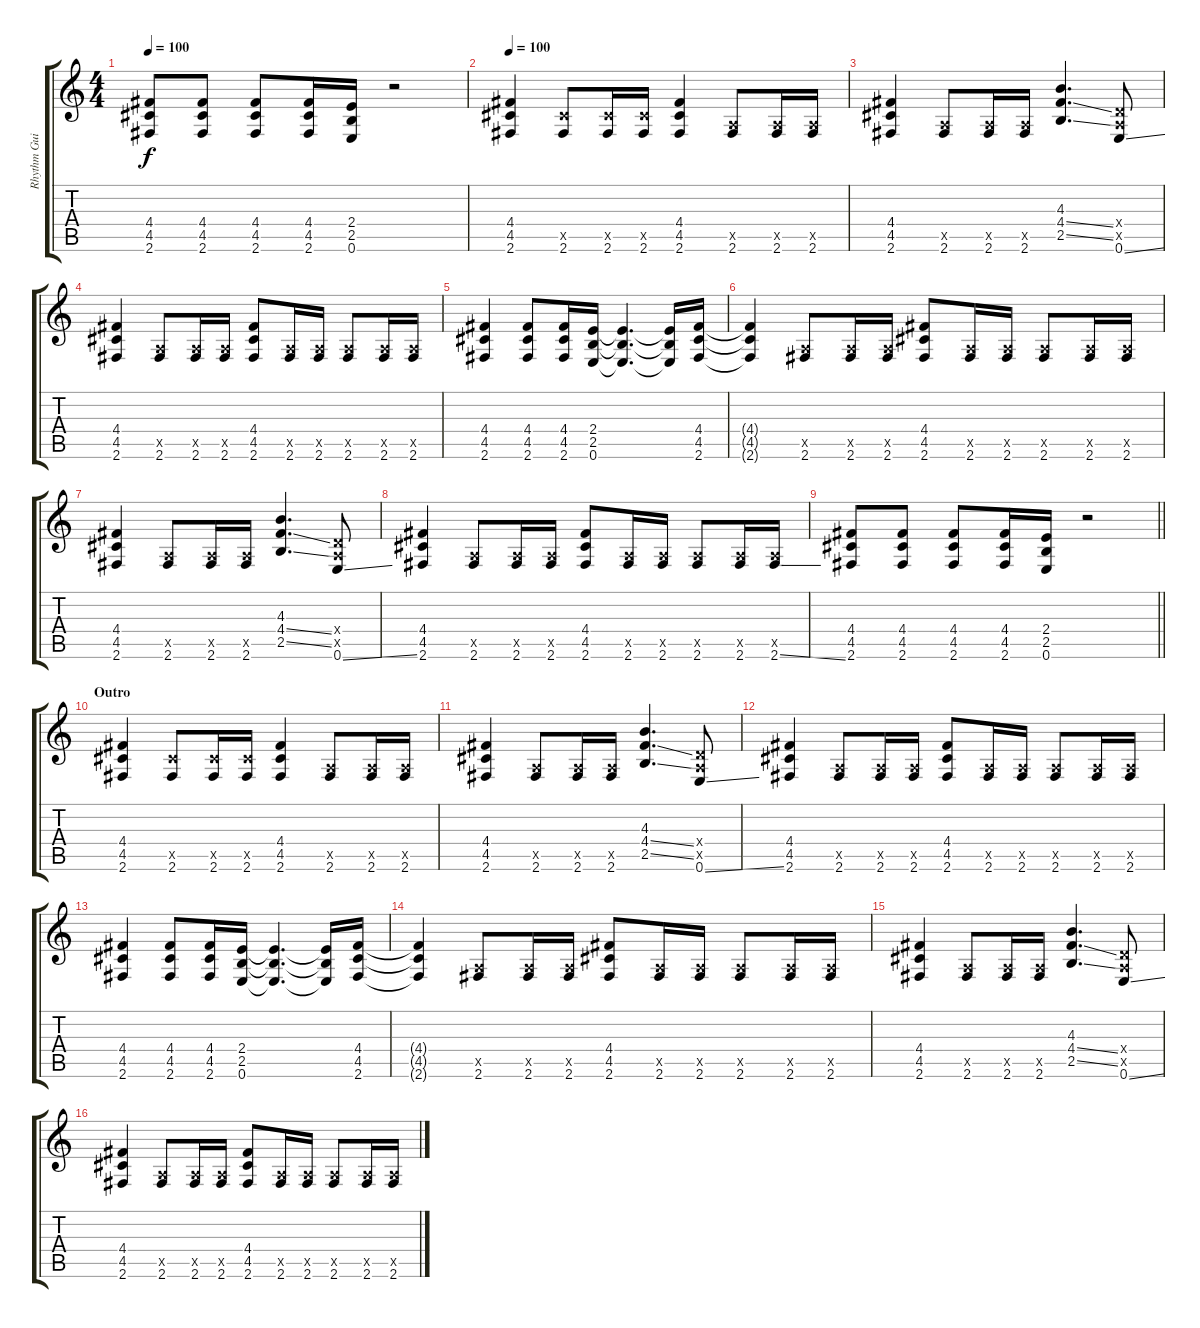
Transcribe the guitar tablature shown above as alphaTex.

\track ("Rhythm Guitar" "Rhythm Gui") {instrument distortionguitar}
\staff {score tabs}
\tuning (E4 B3 G3 D3 A2 E2) {hide}
\ts (4 4)
\tempo 100
\clef g2
\ks c
(4.4 4.5 2.6).8{dy f} (4.4 4.5 2.6).8 (4.4 4.5 2.6).8 (4.4 4.5 2.6).16 (2.4 2.5 0.6).16 r.2 |
\tempo 100
(4.4 4.5 2.6).4 (4.5{x} 2.6).8 (4.5{x} 2.6).16 (4.5{x} 2.6).16 (4.4 4.5 2.6).4 (0.5{x} 2.6).8 (0.5{x} 2.6).16 (0.5{x} 2.6).16 |
(4.4 4.5 2.6).4 (0.5{x} 2.6).8 (0.5{x} 2.6).16 (0.5{x} 2.6).16 (4.3 4.4{ss} 2.5{ss}).4{d} (0.4{x} 0.5{x} 0.6{ss}).8 |
(4.4 4.5 2.6).4 (0.5{x} 2.6).8 (0.5{x} 2.6).16 (0.5{x} 2.6).16 (4.4 4.5 2.6).8 (0.5{x} 2.6).16 (0.5{x} 2.6).16 (0.5{x} 2.6).8 (0.5{x} 2.6).16 (0.5{x} 2.6).16 |
(4.4 4.5 2.6).4 (4.4 4.5 2.6).8 (4.4 4.5 2.6).16 (2.4 2.5 0.6).16 (2.4{t} 2.5{t} 0.6{t}).4{d} (2.4{t} 2.5{t} 0.6{t}).16 (4.4 4.5 2.6).16 |
(4.4{t} 4.5{t} 2.6{t}).4 (0.5{x} 2.6).8 (0.5{x} 2.6).16 (0.5{x} 2.6).16 (4.4 4.5 2.6).8 (0.5{x} 2.6).16 (0.5{x} 2.6).16 (0.5{x} 2.6).8 (0.5{x} 2.6).16 (0.5{x} 2.6).16 |
(4.4 4.5 2.6).4 (0.5{x} 2.6).8 (0.5{x} 2.6).16 (0.5{x} 2.6).16 (4.3 4.4{ss} 2.5{ss}).4{d} (0.4{x} 0.5{x} 0.6{ss}).8 |
(4.4 4.5 2.6).4 (0.5{x} 2.6).8 (0.5{x} 2.6).16 (0.5{x} 2.6).16 (4.4 4.5 2.6).8 (0.5{x} 2.6).16 (0.5{x} 2.6).16 (0.5{x} 2.6).8 (0.5{x} 2.6).16 (0.5{x} 2.6{ss}).16 |
\barLineRight lightlight
(4.4 4.5 2.6).8 (4.4 4.5 2.6).8 (4.4 4.5 2.6).8 (4.4 4.5 2.6).16 (2.4 2.5 0.6).16 r.2 |
\section ("" "Outro")
(4.4 4.5 2.6).4 (4.5{x} 2.6).8 (4.5{x} 2.6).16 (4.5{x} 2.6).16 (4.4 4.5 2.6).4 (0.5{x} 2.6).8 (0.5{x} 2.6).16 (0.5{x} 2.6).16 |
(4.4 4.5 2.6).4 (0.5{x} 2.6).8 (0.5{x} 2.6).16 (0.5{x} 2.6).16 (4.3 4.4{ss} 2.5{ss}).4{d} (0.4{x} 0.5{x} 0.6{ss}).8 |
(4.4 4.5 2.6).4 (0.5{x} 2.6).8 (0.5{x} 2.6).16 (0.5{x} 2.6).16 (4.4 4.5 2.6).8 (0.5{x} 2.6).16 (0.5{x} 2.6).16 (0.5{x} 2.6).8 (0.5{x} 2.6).16 (0.5{x} 2.6).16 |
(4.4 4.5 2.6).4 (4.4 4.5 2.6).8 (4.4 4.5 2.6).16 (2.4 2.5 0.6).16 (2.4{t} 2.5{t} 0.6{t}).4{d} (2.4{t} 2.5{t} 0.6{t}).16 (4.4 4.5 2.6).16 |
(4.4{t} 4.5{t} 2.6{t}).4 (0.5{x} 2.6).8 (0.5{x} 2.6).16 (0.5{x} 2.6).16 (4.4 4.5 2.6).8 (0.5{x} 2.6).16 (0.5{x} 2.6).16 (0.5{x} 2.6).8 (0.5{x} 2.6).16 (0.5{x} 2.6).16 |
(4.4 4.5 2.6).4 (0.5{x} 2.6).8 (0.5{x} 2.6).16 (0.5{x} 2.6).16 (4.3 4.4{ss} 2.5{ss}).4{d} (0.4{x} 0.5{x} 0.6{ss}).8 |
(4.4 4.5 2.6).4 (0.5{x} 2.6).8 (0.5{x} 2.6).16 (0.5{x} 2.6).16 (4.4 4.5 2.6).8 (0.5{x} 2.6).16 (0.5{x} 2.6).16 (0.5{x} 2.6).8 (0.5{x} 2.6).16 (0.5{x} 2.6{ss}).16
